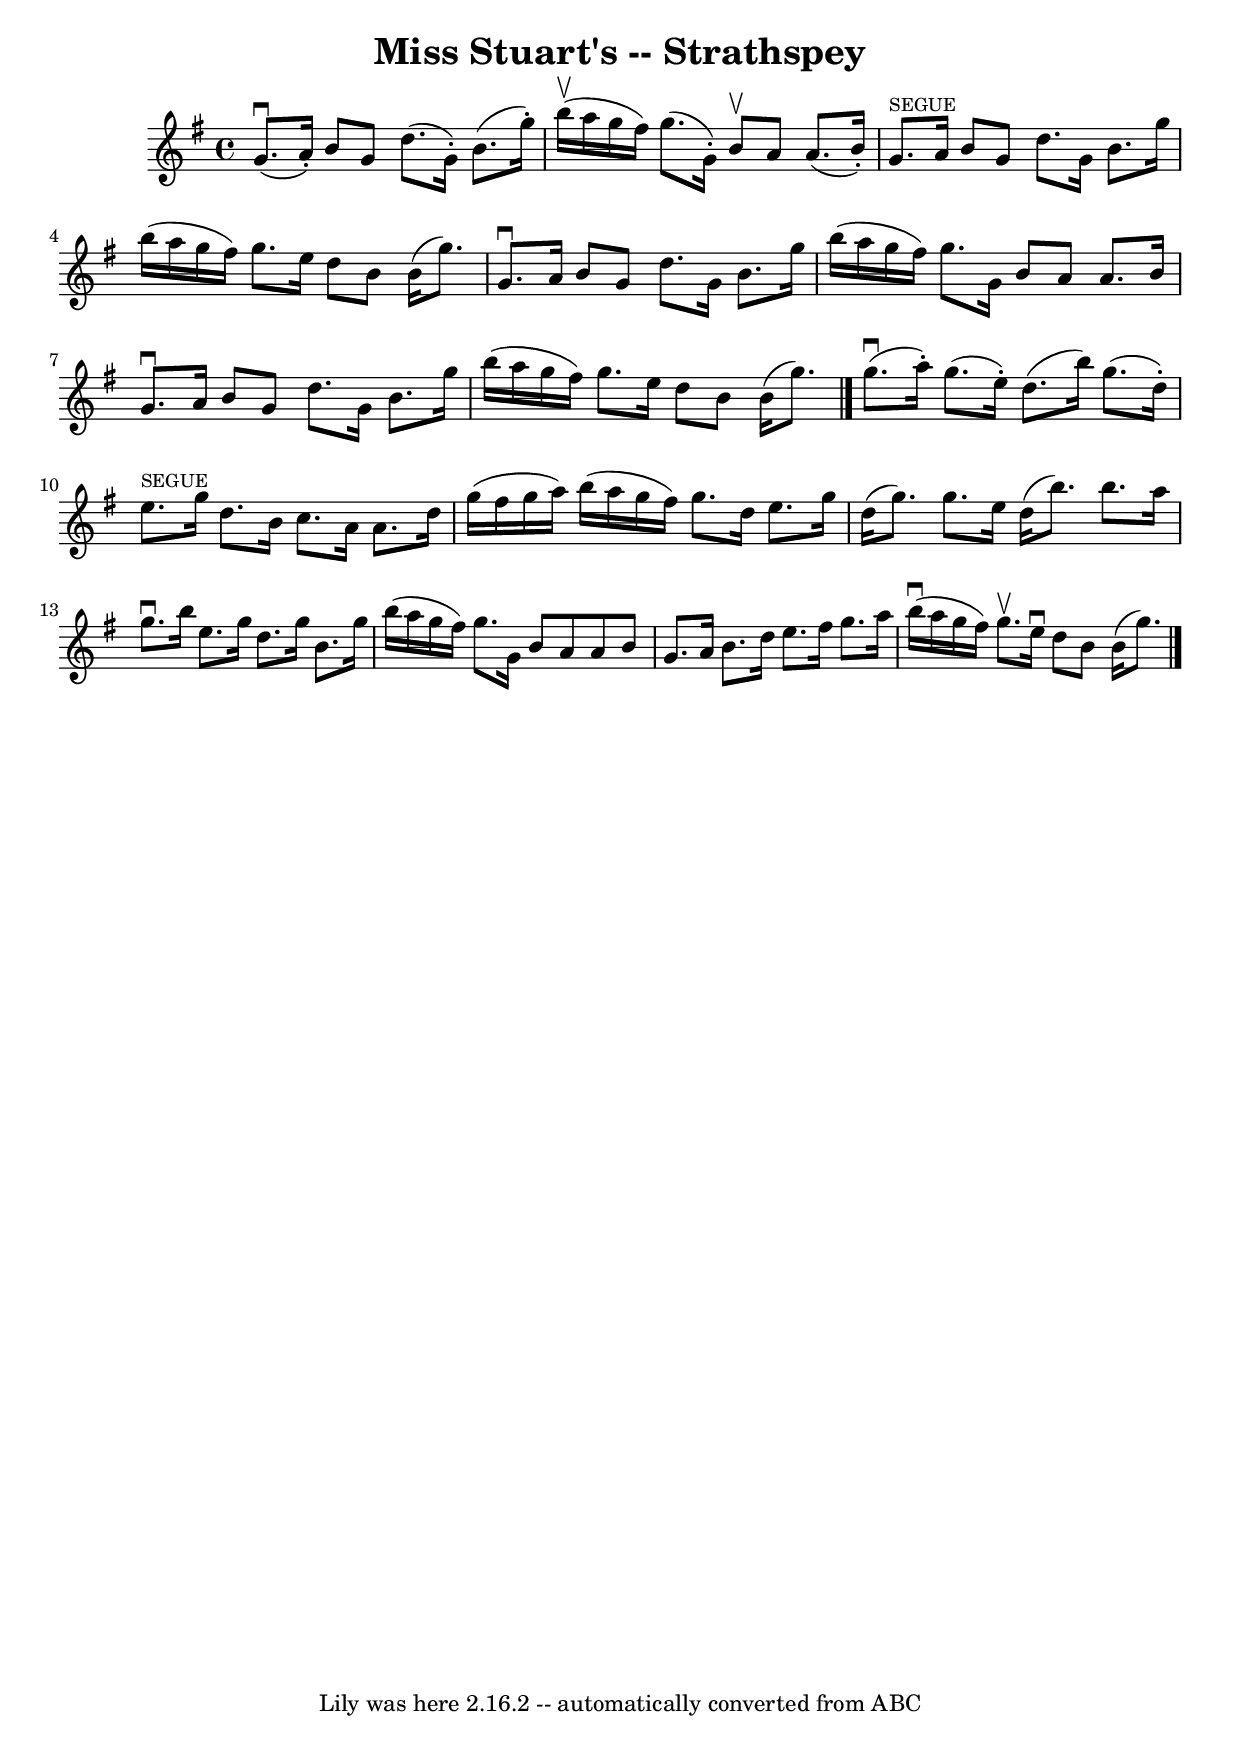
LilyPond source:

\version "2.7.40"
\include "Mammoth.ily"
\header {
	%% book = "Ryan's Mammoth Collection"
	crossRefNumber = "1"
	footnotes = "\\\\161 960"
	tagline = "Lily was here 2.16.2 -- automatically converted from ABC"
	title = "Miss Stuart's -- Strathspey"
}
voicedefault =  {


 \override Staff.TimeSignature #'style = #'C
 \time 4/4 
\key g \major g'8.^\downbow(a'16 -.) b'8 g'8 d''8. (
 g'16 -.) b'8. (g''16 -.)   |
 b''16^\upbow(a''16    
g''16 fis''16) g''8. (g'16 -.) b'8^\upbow a'8 a'8. (
b'16 -.)   |
 g'8.^\segue a'16 b'8 g'8 d''8. g'16 
 b'8. g''16    |
 b''16 (a''16 g''16 fis''16) g''8.  
 e''16 d''8 b'8 b'16 (g''8.)   |
 g'8.^\downbow   
a'16 b'8 g'8 d''8. g'16 b'8. g''16    |
 b''16 (
a''16 g''16 fis''16) g''8. g'16 b'8 a'8 a'8. b'16    
|
 g'8.^\downbow a'16 b'8 g'8 d''8. g'16 b'8.    
g''16    |
 b''16 (a''16 g''16 fis''16) g''8. e''16    
 d''8 b'8 b'16 (g''8.)   \bar "|." g''8.^\downbow(a''16 
-.) g''8. (e''16 -.) d''8. (b''16) g''8. (d''16 -.)   
|
 e''8.^\segue g''16 d''8. b'16 c''8. a'16 a'8.   
 d''16    |
 g''16 (fis''16 g''16 a''16) b''16 (
a''16 g''16 fis''16) g''8. d''16 e''8. g''16    |
   
d''16 (g''8.) g''8. e''16 d''16 (b''8.) b''8. a''16    
|
 g''8.^\downbow b''16 e''8. g''16 d''8. g''16    
b'8. g''16    |
 b''16 (a''16 g''16 fis''16) g''8.    
g'16 b'8 a'8 a'8 b'8    |
 g'8. a'16 b'8. d''16    
e''8. fis''16 g''8. a''16    |
 b''16^\downbow(a''16    
g''16 fis''16) g''8.^\upbow e''16^\downbow d''8 b'8    
b'16 (g''8.)   \bar "|."   
}

\score{
    <<

	\context Staff="default"
	{
	    \voicedefault 
	}

    >>
	\layout {
	}
	\midi {}
}
